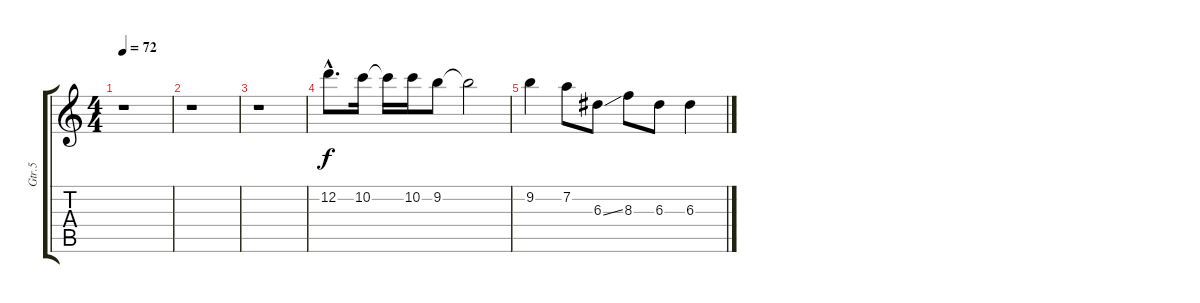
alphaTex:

\track ("Gtr.5" "Gtr.5") {instrument electricguitarclean}
\staff {score tabs}
\tuning (D4 D4 A3 D3 A2 D2) {hide}
\ts (4 4)
\tempo 72
\clef g2
\ks c
r.1{dy f} |
r.1 |
r.1 |
12.2{hac}.8{d} 10.2.16 10.2{t}.16 10.2.16 9.2.8 9.2{t}.2 |
9.2.4 7.2.8 6.3{ss}.8 8.3.8 6.3.8 6.3.4
